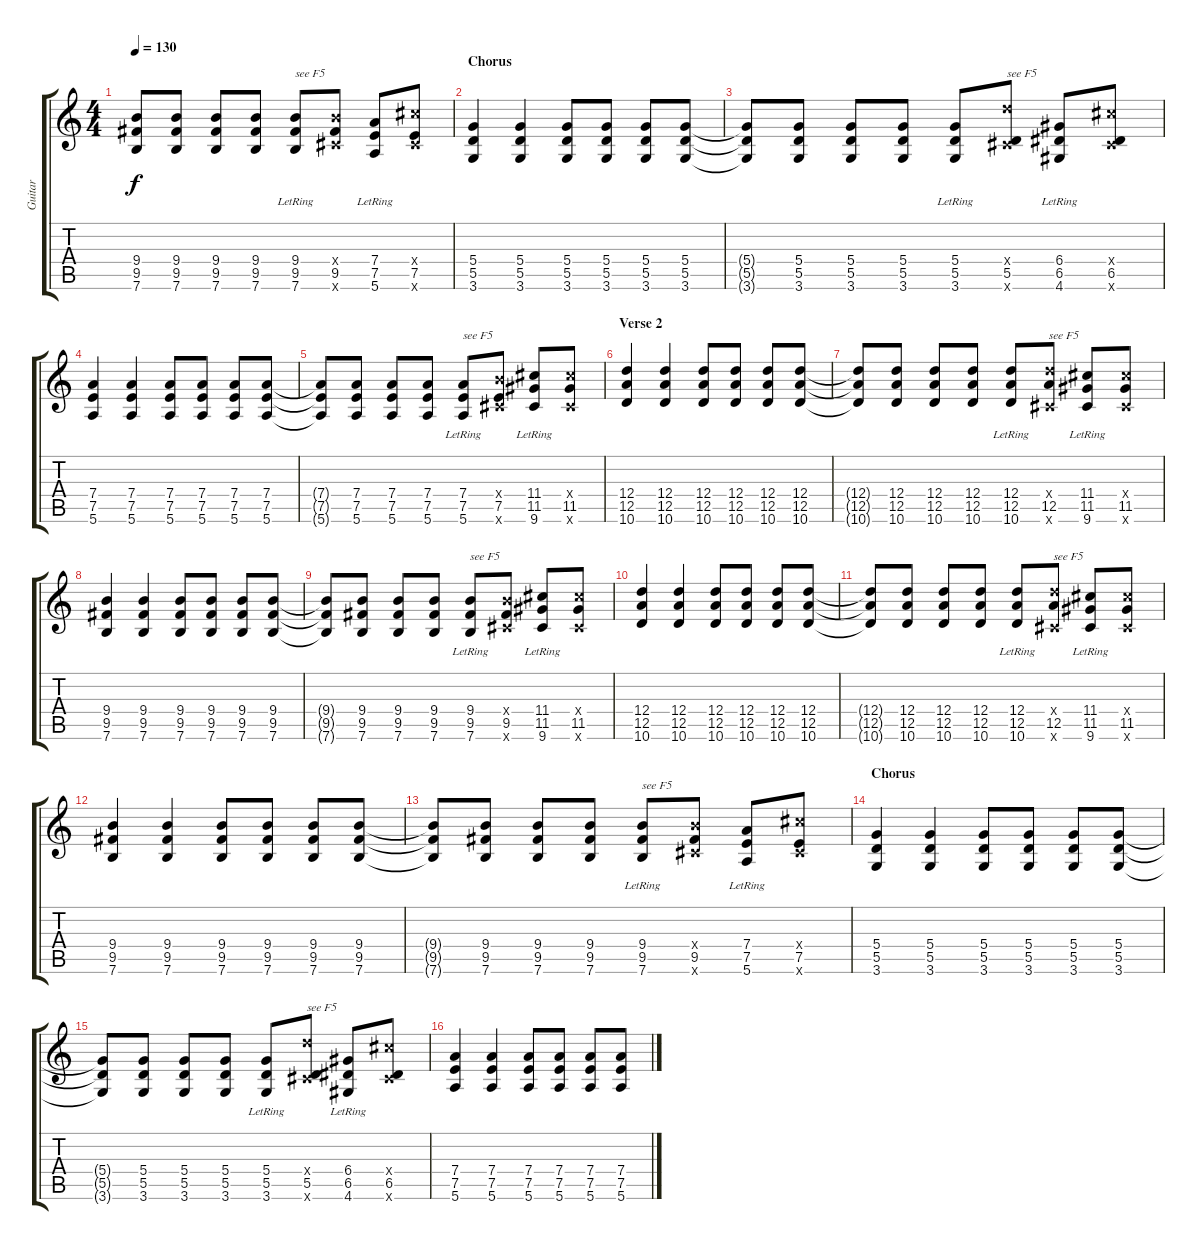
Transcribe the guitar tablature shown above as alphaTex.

\track ("Guitar" "Guitar") {instrument overdrivenguitar}
\staff {score tabs}
\tuning (E4 B3 G3 D3 A2 E2) {hide}
\ts (4 4)
\tempo 130
\clef g2
\ks c
(9.4{t} 9.5{t} 7.6{t}).8{dy f} (9.4 9.5 7.6).8 (9.4 9.5 7.6).8 (9.4 9.5 7.6).8 (9.4{lr} 9.5{lr} 7.6{lr}).8{txt "see F5"} (9.4{x} 9.5 9.6{x}).8 (7.4{lr} 7.5{lr} 5.6{lr}).8 (11.4{x} 7.5 9.6{x}).8 |
\section ("" "Chorus")
(5.4 5.5 3.6).4 (5.4 5.5 3.6).4 (5.4 5.5 3.6).8 (5.4 5.5 3.6).8 (5.4 5.5 3.6).8 (5.4 5.5 3.6).8 |
(5.4{t} 5.5{t} 3.6{t}).8 (5.4 5.5 3.6).8 (5.4 5.5 3.6).8 (5.4 5.5 3.6).8 (5.4{lr} 5.5{lr} 3.6{lr}).8 (12.4{x} 5.5 9.6{x}).8{txt "see F5"} (6.4{lr} 6.5{lr} 4.6{lr}).8 (11.4{x} 6.5 9.6{x}).8 |
(7.4 7.5 5.6).4 (7.4 7.5 5.6).4 (7.4 7.5 5.6).8 (7.4 7.5 5.6).8 (7.4 7.5 5.6).8 (7.4 7.5 5.6).8 |
(7.4{t} 7.5{t} 5.6{t}).8 (7.4 7.5 5.6).8 (7.4 7.5 5.6).8 (7.4 7.5 5.6).8 (7.4{lr} 7.5{lr} 5.6{lr}).8{txt "see F5"} (9.4{x} 7.5 9.6{x}).8 (11.4{lr} 11.5{lr} 9.6{lr}).8 (11.4{x} 11.5 9.6{x}).8 |
\section ("" "Verse 2")
(12.4 12.5 10.6).4 (12.4 12.5 10.6).4 (12.4 12.5 10.6).8 (12.4 12.5 10.6).8 (12.4 12.5 10.6).8 (12.4 12.5 10.6).8 |
(12.4{t} 12.5{t} 10.6{t}).8 (12.4 12.5 10.6).8 (12.4 12.5 10.6).8 (12.4 12.5 10.6).8 (12.4{lr} 12.5{lr} 10.6{lr}).8 (12.4{x} 12.5 9.6{x}).8{txt "see F5"} (11.4{lr} 11.5{lr} 9.6{lr}).8 (11.4{x} 11.5 9.6{x}).8 |
(9.4 9.5 7.6).4 (9.4 9.5 7.6).4 (9.4 9.5 7.6).8 (9.4 9.5 7.6).8 (9.4 9.5 7.6).8 (9.4 9.5 7.6).8 |
(9.4{t} 9.5{t} 7.6{t}).8 (9.4 9.5 7.6).8 (9.4 9.5 7.6).8 (9.4 9.5 7.6).8 (9.4{lr} 9.5{lr} 7.6{lr}).8{txt "see F5"} (9.4{x} 9.5 9.6{x}).8 (11.4{lr} 11.5{lr} 9.6{lr}).8 (11.4{x} 11.5 9.6{x}).8 |
(12.4 12.5 10.6).4 (12.4 12.5 10.6).4 (12.4 12.5 10.6).8 (12.4 12.5 10.6).8 (12.4 12.5 10.6).8 (12.4 12.5 10.6).8 |
(12.4{t} 12.5{t} 10.6{t}).8 (12.4 12.5 10.6).8 (12.4 12.5 10.6).8 (12.4 12.5 10.6).8 (12.4{lr} 12.5{lr} 10.6{lr}).8 (12.4{x} 12.5 9.6{x}).8{txt "see F5"} (11.4{lr} 11.5{lr} 9.6{lr}).8 (11.4{x} 11.5 9.6{x}).8 |
(9.4 9.5 7.6).4 (9.4 9.5 7.6).4 (9.4 9.5 7.6).8 (9.4 9.5 7.6).8 (9.4 9.5 7.6).8 (9.4 9.5 7.6).8 |
(9.4{t} 9.5{t} 7.6{t}).8 (9.4 9.5 7.6).8 (9.4 9.5 7.6).8 (9.4 9.5 7.6).8 (9.4{lr} 9.5{lr} 7.6{lr}).8{txt "see F5"} (9.4{x} 9.5 9.6{x}).8 (7.4{lr} 7.5{lr} 5.6{lr}).8 (11.4{x} 7.5 9.6{x}).8 |
\section ("" "Chorus")
(5.4 5.5 3.6).4 (5.4 5.5 3.6).4 (5.4 5.5 3.6).8 (5.4 5.5 3.6).8 (5.4 5.5 3.6).8 (5.4 5.5 3.6).8 |
(5.4{t} 5.5{t} 3.6{t}).8 (5.4 5.5 3.6).8 (5.4 5.5 3.6).8 (5.4 5.5 3.6).8 (5.4{lr} 5.5{lr} 3.6{lr}).8 (12.4{x} 5.5 9.6{x}).8{txt "see F5"} (6.4{lr} 6.5{lr} 4.6{lr}).8 (11.4{x} 6.5 9.6{x}).8 |
(7.4 7.5 5.6).4 (7.4 7.5 5.6).4 (7.4 7.5 5.6).8 (7.4 7.5 5.6).8 (7.4 7.5 5.6).8 (7.4 7.5 5.6).8
